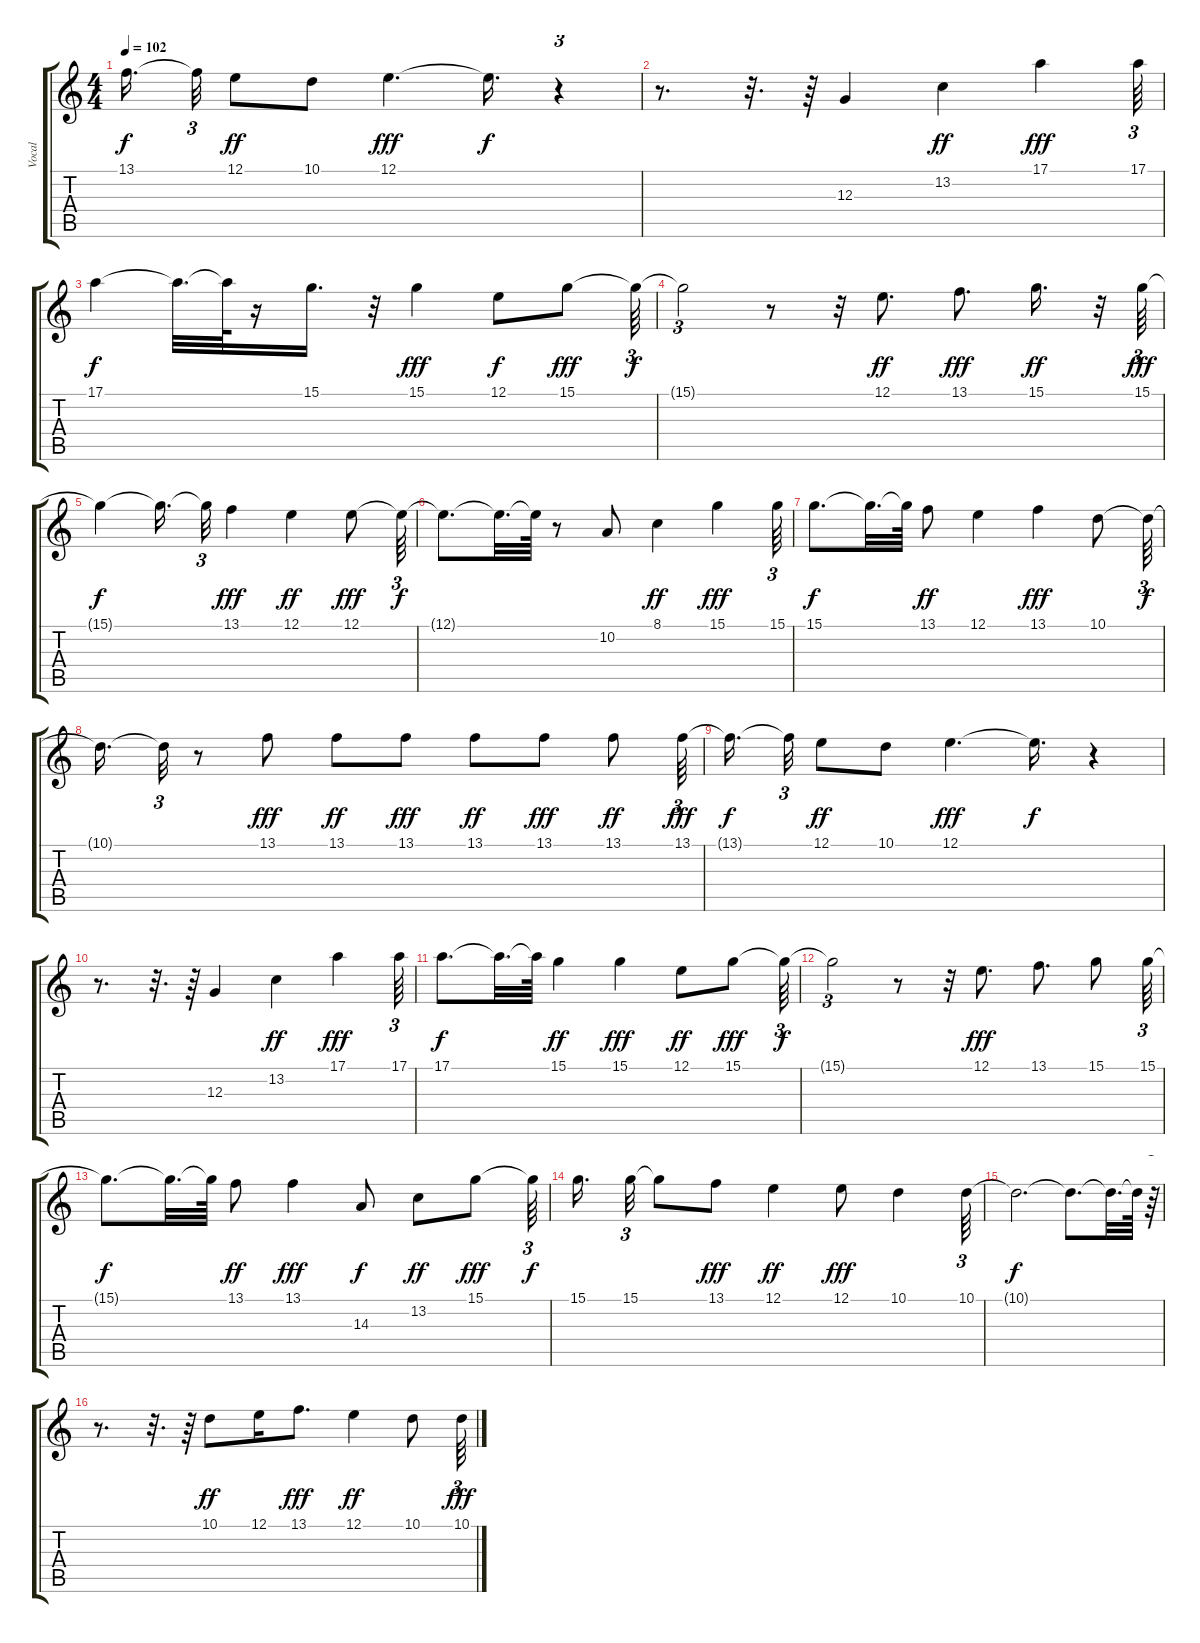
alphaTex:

\track ("Vocal" "Vocal") {instrument stringensemble1}
\staff {score tabs}
\tuning (E4 B3 G3 D3 A2 E2) {hide}
\ts (4 4)
\tempo 102
\clef g2
\ks c
13.1{t}.16{d dy f beam splitsecondary} 13.1{t}.32{tu (3 2)} 12.1.8{dy ff} 10.1.8 12.1.4{d dy fff} 12.1{t}.16{d dy f} r.4{tu (3 2)} |
r.8{d} r.32{d} r.64 12.3.4 13.2.4{dy ff} 17.1.4{dy fff} 17.1.64{tu (3 2)} |
17.1.4{dy f} 17.1{t}.32{d} 17.1{t}.64 r.16 15.1.16{d} r.32 15.1.4{dy fff} 12.1.8{dy f} 15.1.8{dy fff} 15.1{t}.64{tu (3 2) dy f} |
15.1{t}.2{tu (3 2)} r.8 r.32 12.1.8{d dy ff} 13.1.8{d dy fff} 15.1.16{d dy ff} r.32 15.1.64{tu (3 2) dy fff} |
15.1{t}.4{dy f} 15.1{t}.16{d} 15.1{t}.32{tu (3 2)} 13.1.4{dy fff} 12.1.4{dy ff} 12.1.8{dy fff} 12.1{t}.64{tu (3 2) dy f} |
12.1{t}.8{d} 12.1{t}.32{d} 12.1{t}.64 r.8 10.2.8 8.1.4{dy ff} 15.1.4{dy fff} 15.1.64{tu (3 2)} |
15.1.8{d dy f} 15.1{t}.32{d} 15.1{t}.64 13.1.8{dy ff} 12.1.4 13.1.4{dy fff} 10.1.8 10.1{t}.64{tu (3 2) dy f} |
10.1{t}.16{d} 10.1{t}.32{tu (3 2)} r.8 13.1.8{dy fff} 13.1.8{dy ff} 13.1.8{dy fff} 13.1.8{dy ff} 13.1.8{dy fff} 13.1.8{dy ff} 13.1.64{tu (3 2) dy fff} |
13.1{t}.16{d dy f beam splitsecondary} 13.1{t}.32{tu (3 2)} 12.1.8{dy ff} 10.1.8 12.1.4{d dy fff} 12.1{t}.16{d dy f} r.4{tu (3 2)} |
r.8{d} r.32{d} r.64 12.3.4 13.2.4{dy ff} 17.1.4{dy fff} 17.1.64{tu (3 2)} |
17.1.8{d dy f} 17.1{t}.32{d} 17.1{t}.64 15.1.4{dy ff} 15.1.4{dy fff} 12.1.8{dy ff} 15.1.8{dy fff} 15.1{t}.64{tu (3 2) dy f} |
15.1{t}.2{tu (3 2)} r.8 r.32 12.1.8{d dy fff} 13.1.8{d} 15.1.8 15.1.64{tu (3 2)} |
15.1{t}.8{d dy f} 15.1{t}.32{d} 15.1{t}.64 13.1.8{dy ff} 13.1.4{dy fff} 14.3.8{dy f} 13.2.8{dy ff} 15.1.8{dy fff} 15.1{t}.64{tu (3 2) dy f} |
15.1.16{d beam splitsecondary} 15.1.32{tu (3 2)} 15.1{t}.8 13.1.8{dy fff} 12.1.4{dy ff} 12.1.8{dy fff} 10.1.4 10.1.64{tu (3 2)} |
10.1{t}.2{d dy f} 10.1{t}.8{d} 10.1{t}.32{d} 10.1{t}.64{txt ""} r.64{tu (3 2)} |
r.8{d} r.32{d} r.64 10.1.8{dy ff} 12.1.16 13.1.8{d dy fff} 12.1.4{dy ff} 10.1.8 10.1.64{tu (3 2) dy fff}
